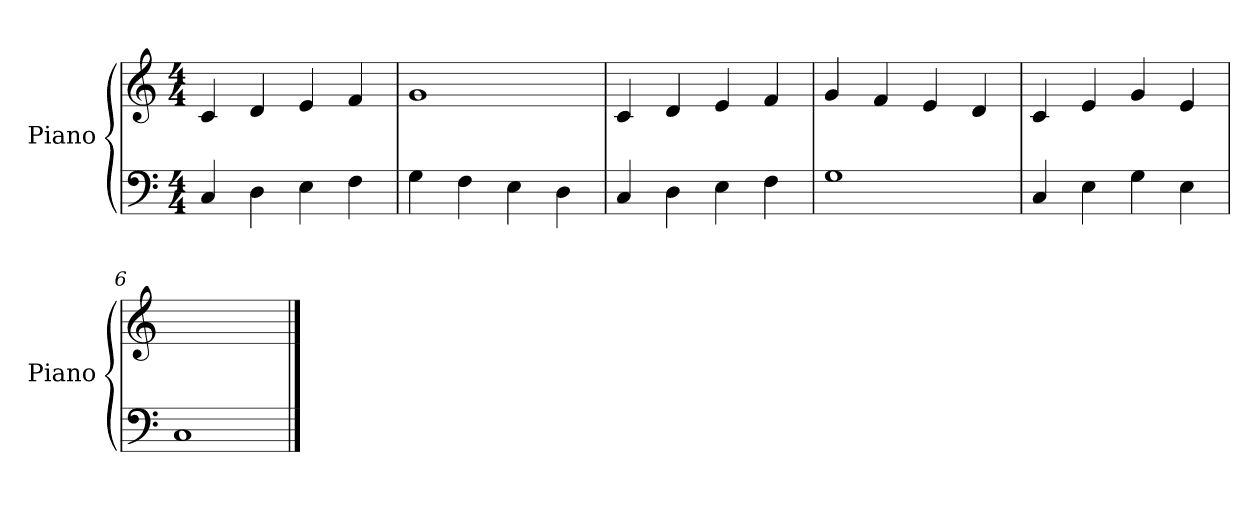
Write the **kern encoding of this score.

**kern	**kern
*part1	*part1
*staff2	*staff1
*I"Piano	*
*I'Piano	*
*clefF4	*clefG2
*M4/4	*M4/4
=1	=1
4C/	4c/
4D\	4d/
4E\	4e/
4F\	4f/
=2	=2
4G\	1g
4F\	.
4E\	.
4D\	.
=3	=3
4C/	4c/
4D\	4d/
4E\	4e/
4F\	4f/
=4	=4
1G	4g/
.	4f/
.	4e/
.	4d/
=5	=5
4C/	4c/
4E\	4e/
4G\	4g/
4E\	4e/
=6	=6
1C	1ryy
==	==
*-	*-
